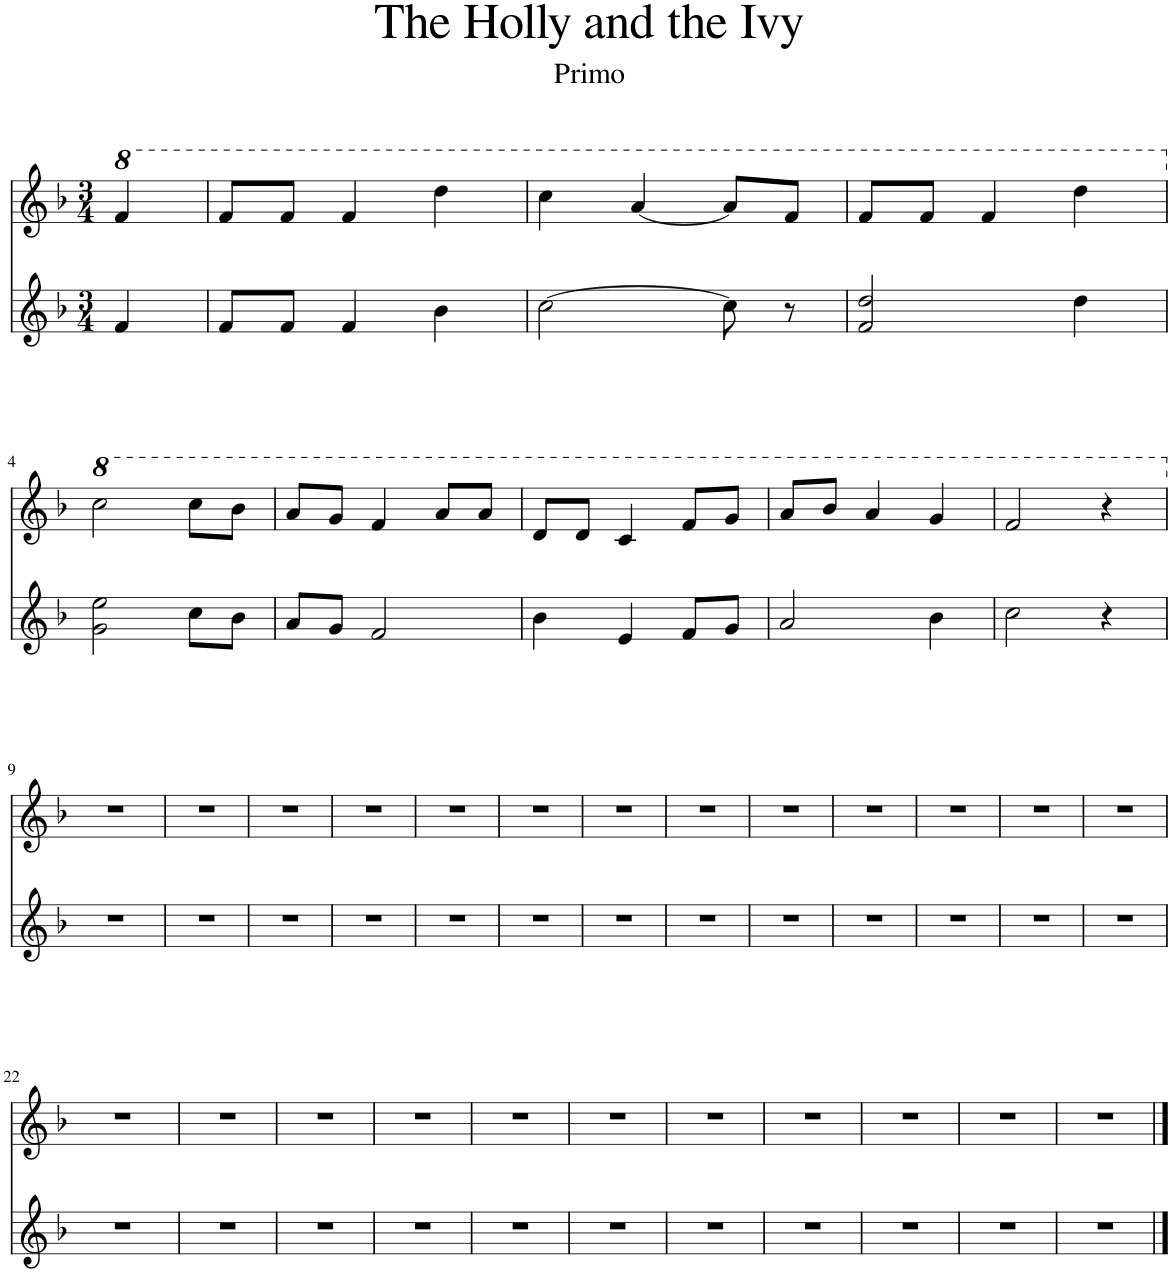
**kern	**kern
*part1	*part1
*staff2	*staff1
*I"Piano	*
*I'Pno.	*
*clefG2	*clefG2
*k[b-]	*k[b-]
*M3/4	*M3/4
*	*8va
=	=
4f/	4ff/
=1	=1
8f/L	8ff/L
8f/J	8ff/J
4f/	4ff/
4b-\	4ddd\
=2	=2
[2cc\	4ccc\
.	[4aa/
8cc\]	8aa/L]
8r	8ff/J
=3	=3
2f/ 2dd/	8ff/L
.	8ff/J
.	4ff/
4dd\	4ddd\
!!LO:LB:g=z
=4	=4
*	*X8va
*	*8va
2g\ 2ee\	2ccc\
8cc\L	8ccc\L
8b-\J	8bb-\J
=5	=5
8a/L	8aa/L
8g/J	8gg/J
2f/	4ff/
.	8aa/L
.	8aa/J
=6	=6
4b-\	8dd/L
.	8dd/J
4e/	4cc/
8f/L	8ff/L
8g/J	8gg/J
=7	=7
2a/	8aa/L
.	8bb-/J
.	4aa/
4b-\	4gg/
=8	=8
2cc\	2ff/
4r	4r
!!LO:LB:g=z
=9	=9
*	*X8va
2.r	2.r
=10	=10
2.r	2.r
=11	=11
2.r	2.r
=12	=12
2.r	2.r
=13	=13
2.r	2.r
=14	=14
2.r	2.r
=15	=15
2.r	2.r
=16	=16
2.r	2.r
=17	=17
2.r	2.r
=18	=18
2.r	2.r
=19	=19
2.r	2.r
=20	=20
2.r	2.r
=21	=21
2.r	2.r
!!LO:LB:g=z
=22	=22
2.r	2.r
=23	=23
2.r	2.r
=24	=24
2.r	2.r
=25	=25
2.r	2.r
=26	=26
2.r	2.r
=27	=27
2.r	2.r
=28	=28
2.r	2.r
=29	=29
2.r	2.r
=30	=30
2.r	2.r
=31	=31
2.r	2.r
=32	=32
2.r	2.r
==	==
*-	*-
